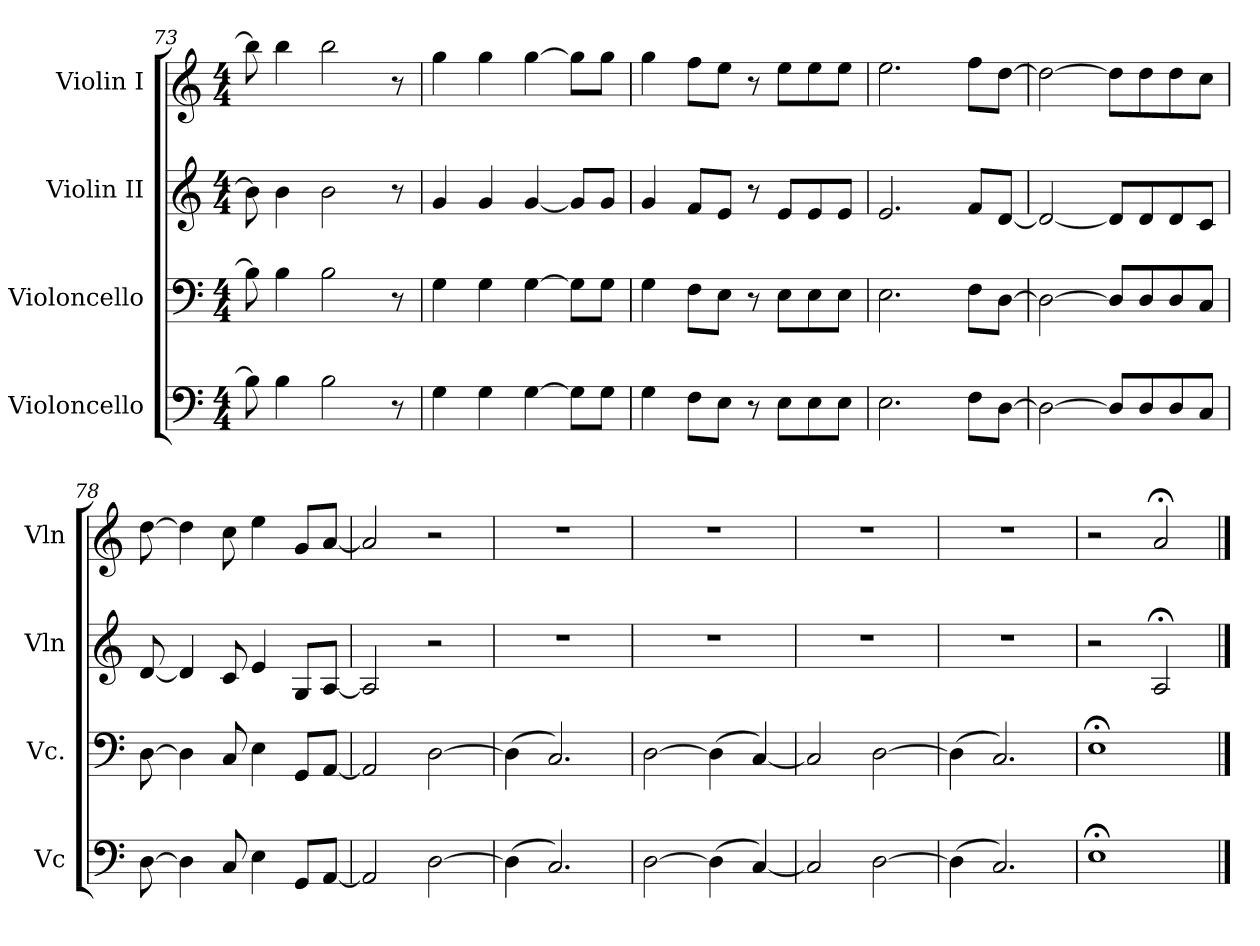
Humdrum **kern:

**kern	**kern	**dynam	**kern	**kern
*part4	*part3	*part3	*part2	*part1
*staff4	*staff3	*staff3	*staff2	*staff1
*I"Violoncello	*I"Violoncello	*	*I"Violin II	*I"Violin I
*I'Vc	*I'Vc.	*	*I'Vln	*I'Vln
*clefF4	*clefF4	*	*clefG2	*clefG2
*k[]	*k[]	*	*k[]	*k[]
*M4/4	*M4/4	*	*M4/4	*M4/4
=73	=73	=73	=73	=73
8B\]	8B\]	.	8b\]	8bb\]
4B\	4B\	.	4b\	4bb\
2B\	2B\	.	2b\	2bb\
8r	8r	.	8r	8r
=74	=74	=74	=74	=74
4G\	4G\	.	4g/	4gg\
4G\	4G\	.	4g/	4gg\
[4G\	[4G\	.	[4g/	[4gg\
8G\L]	8G\L]	.	8g/L]	8gg\L]
8G\J	8G\J	.	8g/J	8gg\J
=75	=75	=75	=75	=75
4G\	4G\	.	4g/	4gg\
8F\L	8F\L	.	8f/L	8ff\L
8E\J	8E\J	.	8e/J	8ee\J
8r	8r	.	8r	8r
8E\L	8E\L	.	8e/L	8ee\L
8E\	8E\	.	8e/	8ee\
8E\J	8E\J	.	8e/J	8ee\J
=76	=76	=76	=76	=76
!	!	!LO:DY:b	!	!
!	!	!LO:DY:n=1:b	!	!
2.E\	2.E\	mf mf	2.e/	2.ee\
8F\L	8F\L	.	8f/L	8ff\L
[8D\J	[8D\J	.	[8d/J	[8dd\J
=77	=77	=77	=77	=77
2D\_	2D\_	.	2d/_	2dd\_
8D/L]	8D/L]	.	8d/L]	8dd\L]
8D/	8D/	.	8d/	8dd\
8D/	8D/	.	8d/	8dd\
8C/J	8C/J	.	8c/J	8cc\J
!!LO:PB:g=z
=78	=78	=78	=78	=78
[8D\	[8D\	.	[8d/	[8dd\
4D\]	4D\]	.	4d/]	4dd\]
8C/	8C/	.	8c/	8cc\
4E\	4E\	.	4e/	4ee\
8GG/L	8GG/L	.	8G/L	8g/L
[8AA/J	[8AA/J	.	[8A/J	[8a/J
=79	=79	=79	=79	=79
2AA/]	2AA/]	.	2A/]	2a/]
[2D\	[2D\	.	2r	2r
=80	=80	=80	=80	=80
(>4D\]	(>4D\]	.	1r	1r
2.C/)	2.C/)	.	.	.
=81	=81	=81	=81	=81
[2D\	[2D\	.	1r	1r
(>4D\]	(>4D\]	.	.	.
[4C/)	[4C/)	.	.	.
=82	=82	=82	=82	=82
2C/]	2C/]	.	1r	1r
[2D\	[2D\	.	.	.
=83	=83	=83	=83	=83
(>4D\]	(>4D\]	.	1r	1r
2.C/)	2.C/)	.	.	.
=84	=84	=84	=84	=84
1E;<	1E;<	.	2r	2r
.	.	.	2A;</	2a;</
==	==	==	==	==
*-	*-	*-	*-	*-
